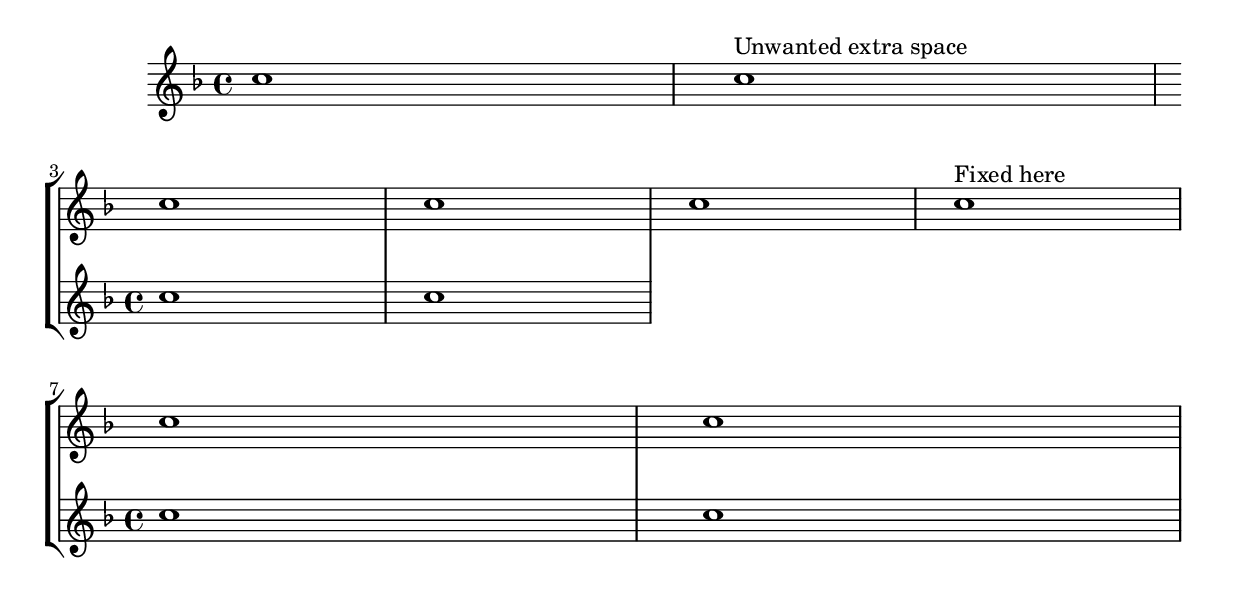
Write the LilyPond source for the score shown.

%% Do not edit this file; it is auto-generated from LSR http://lsr.dsi.unimi.it
%% This file is in the public domain.
\version "2.11.38"

\header {
  lsrtags = "staff-notation, contexts-and-engravers, breaks"
 texidoc = "
When adding a new Staff at a line break, LilyPond will unfortunately
add some extra space at the end of the line before the break (to fit in
a key signature change, which  will never be printed anyway). The
workaround is to add a setting of Staff.explicitKeySignatureVisibility
as is shown in the example. In version 2.10 and earlier, you have to do
a similar setting for the time signatures, see the example. 
" }
% begin verbatim
\score {
  \new StaffGroup \relative c''{ 
    \new Staff 
    \key f \major
    c1 c^"Unwanted extra space" \break 
    << { c1 c }
       \new Staff { 
         \key f \major
         c1 c 
       } 
    >>
    c1 c^"Fixed here" \break 
    << { c1 c }
       \new Staff { 
         \once \set Staff.explicitKeySignatureVisibility = #end-of-line-invisible 
         %The next line is not needed in 2.11.x or later:
         \once \override Staff.TimeSignature #'break-visibility = #end-of-line-invisible 
        \key f \major
         c1 c 
       } 
    >>
  }
}

